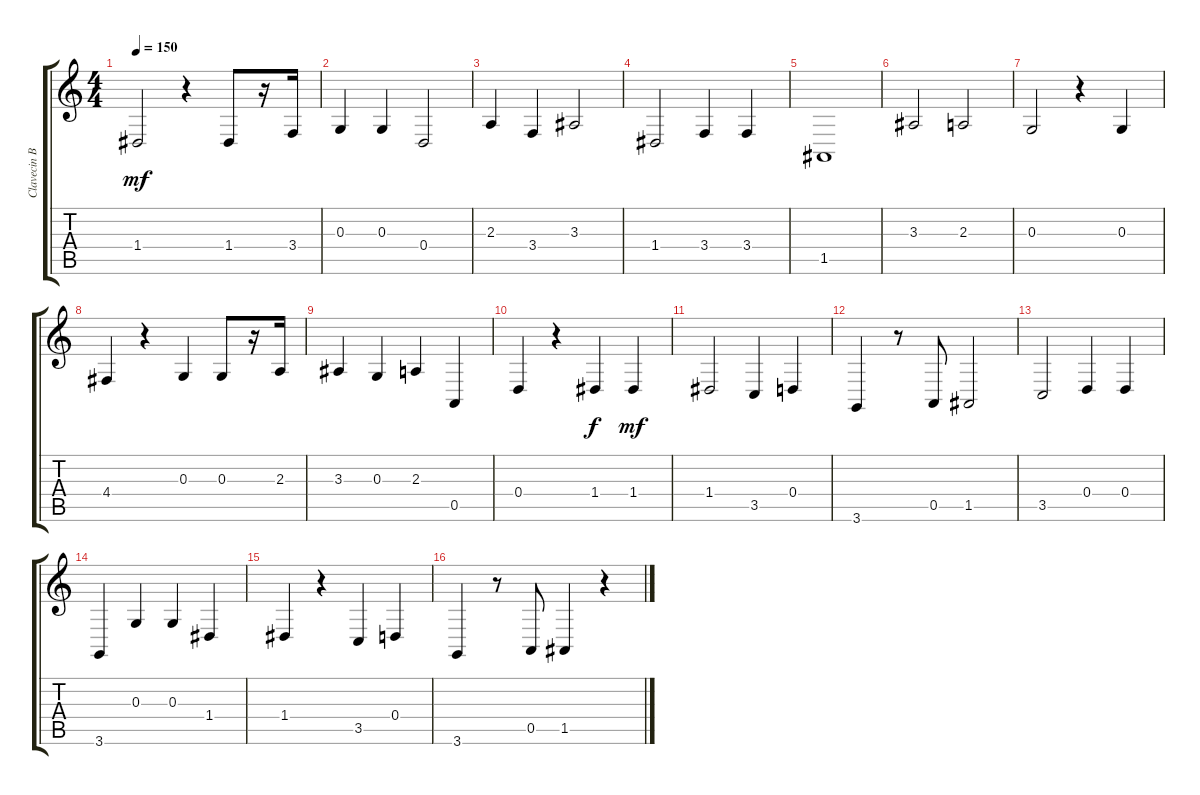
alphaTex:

\track ("Clavecin Basse (pour l'effet)" "Clavecin B") {instrument harpsichord}
\staff {score tabs}
\tuning (E4 B3 G3 D3 A2 E2) {hide}
\ts (4 4)
\tempo 150
\clef g2
\ks c
1.4.2{dy mf} r.4 1.4.8 r.16 3.4.16 |
0.3.4 0.3.4 0.4.2 |
2.3.4 3.4.4 3.3.2 |
1.4.2 3.4.4 3.4.4 |
1.5.1 |
3.3.2 2.3.2 |
0.3.2 r.4 0.3.4 |
4.4.4 r.4 0.3.4 0.3.8 r.16 2.3.16 |
3.3.4 0.3.4 2.3.4 0.5.4 |
0.4.4 r.4 1.4.4{dy f} 1.4.4{dy mf} |
1.4.2 3.5.4 0.4.4 |
3.6.4 r.8 0.5.8 1.5.2 |
3.5.2 0.4.4 0.4.4 |
3.6.4 0.3.4 0.3.4 1.4.4 |
1.4.4 r.4 3.5.4 0.4.4 |
3.6.4 r.8 0.5.8 1.5.4 r.4
